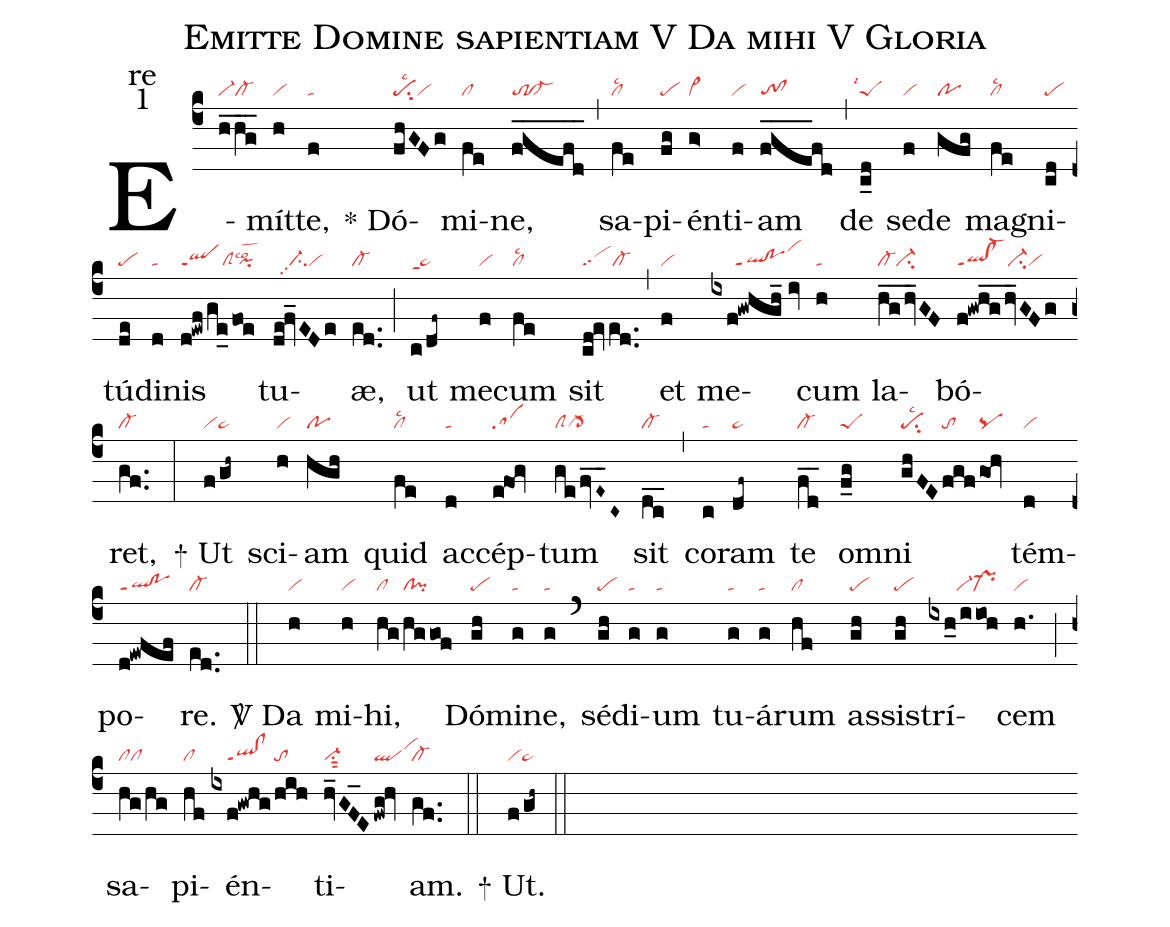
name:Emitte Domine sapientiam V Da mihi V Gloria;
office-part:re;
mode:1;
nabc-lines:1;
%%
(c4) E(h_/hg__|vi-cl-)mít(h|vi)te,(f|ta) <sp>*</sp>
Dó(fhGFg|pesu2lsc2vi)mi(fe|cl)ne,(fgefd_____|to!cl-) (,)
sa(fe|cllsc2)pi(fg|pe)én(g>|cl~)ti(f|vi)am(fge___fd|to!cl) (,)
de(c_d|``peSlsi1) se(f|vi)de(gfg|po)
mag(fe|cllsc2)ni(cd|pe)tú(de|pe)di(d|ta)nis(d!ewf/ge_/foe|qlppt1clSpilsco2)
tu(de@fv_EDe|////ci-pp2vi)æ,(ed..|cl-) (;)
ut(c/df~|pe~ppt1) me(f|vi)cum(fe|cllsc2) sit(cd@eved..|sccl-) (,)
et(f|vi) me(ixf!gwhgh_//iv|//////ql!poppt1vihk)cum(h|ta)
la(hg__/hv_GF|cl-ci-)bó(f!gwhg__/hv_GFg|ql!cl-ppt1ci-vi)ret,(gf..|cl-) (:)

<sp>+</sp>
Ut(f/gh~|vipe~) sci(h|vi)am(hgh|po) quid(fe|cllsc2)
ac(d|ta)cép(e!fog|sa)tum(ge/fvE~__C~|clScl->) sit(dc__|cl-) (,)
co(c|ta)ram(df~|pe~) te(fd__|cl-)
om(f_g|peS)ni(ghFE|pesu2lsc2|fgf|to|goh|pq) tém(d|vi)po(d!ewfef|ql!poppt1)re.(ed..|cl-) (::)

<sp>V/</sp>
Da(h|vi) mi(h|vi)hi,(hg|cl|hggof|cl!pi) Dó(gh|pe)mi(g|ta)ne,(g|ta) (`)
sé(gh|pe)di(g|ta)um(g|ta) tu(g|ta)á(g|ta)rum(hf|cl)
as(gh|pe)sis(gh|pe)trí(ixh_0/iioh|///////vi-pr-)cem(h.|vi) (;) sa(hg/hg|clcl)pi(hf|cl)én(ixf!gwhg|////ql!clppt1|hih|to)ti(hv_GF_E|vi-su1sut2|fwg!hv|qlvihj)am.(gf..|cl-) (::)

<sp>+</sp>
Ut.(f/gh~|vipe~) (::)
